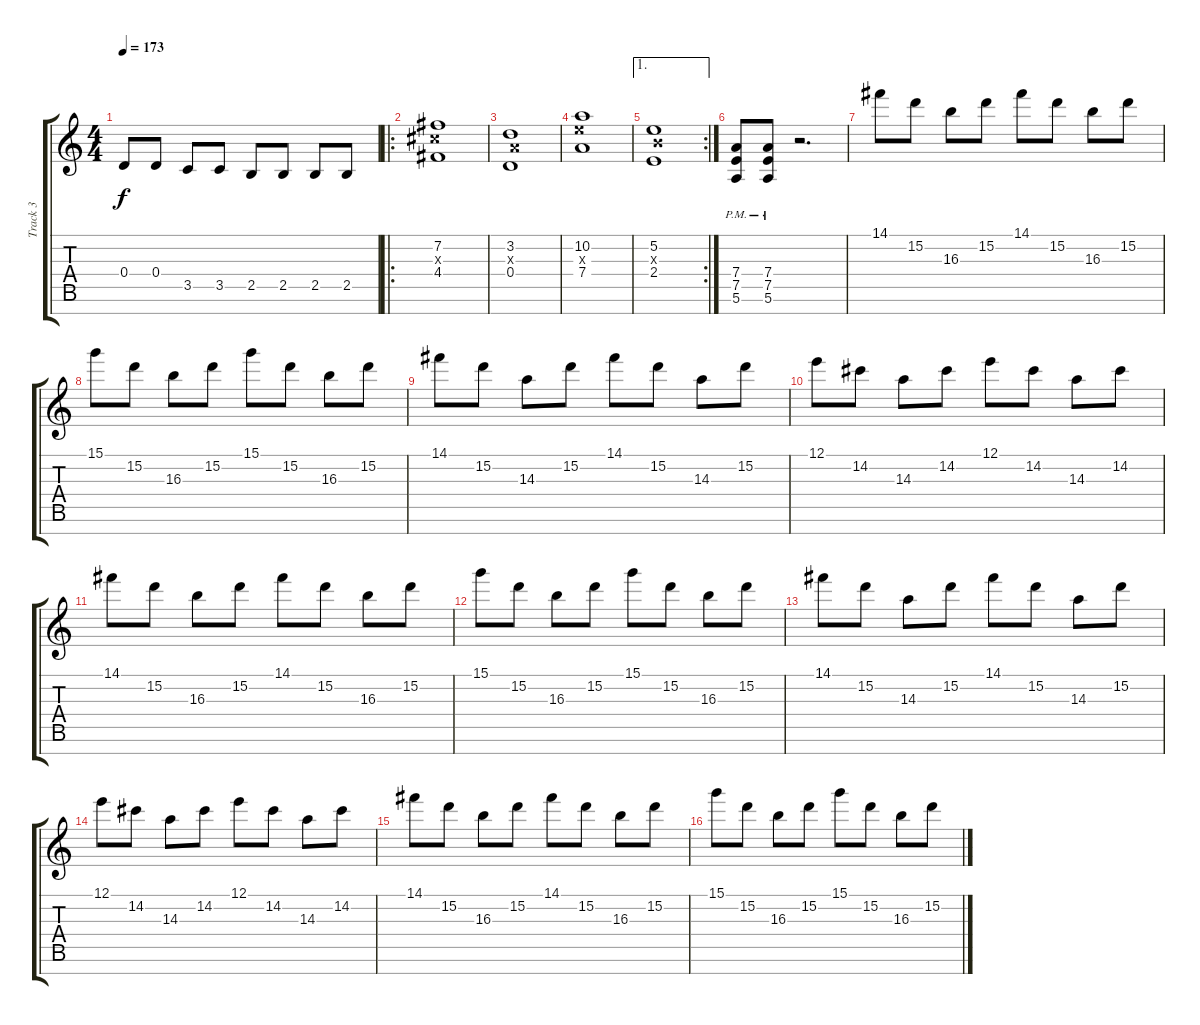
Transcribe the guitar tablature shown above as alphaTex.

\track ("Track 3" "Track 3") {instrument distortionguitar}
\staff {score tabs}
\tuning (E4 B3 G3 D3 A2 E2 B1) {hide}
\ts (4 4)
\tempo 173
\clef g2
\ks c
0.4.8{dy f} 0.4.8 3.5.8 3.5.8 2.5.8 2.5.8 2.5.8 2.5.8 |
\ro
(7.2 6.3{x} 4.4).1 |
(3.2 2.3{x} 0.4).1 |
(10.2 9.3{x} 7.4).1 |
\ae 1
\rc 2
(5.2 4.3{x} 2.4).1 |
(7.4{pm} 7.5{pm} 5.6{pm}).8 (7.4{pm} 7.5{pm} 5.6{pm}).8 r.2{d} |
14.1.8 15.2.8 16.3.8 15.2.8 14.1.8 15.2.8 16.3.8 15.2.8 |
15.1.8 15.2.8 16.3.8 15.2.8 15.1.8 15.2.8 16.3.8 15.2.8 |
14.1.8 15.2.8 14.3.8 15.2.8 14.1.8 15.2.8 14.3.8 15.2.8 |
12.1.8 14.2.8 14.3.8 14.2.8 12.1.8 14.2.8 14.3.8 14.2.8 |
14.1.8 15.2.8 16.3.8 15.2.8 14.1.8 15.2.8 16.3.8 15.2.8 |
15.1.8 15.2.8 16.3.8 15.2.8 15.1.8 15.2.8 16.3.8 15.2.8 |
14.1.8 15.2.8 14.3.8 15.2.8 14.1.8 15.2.8 14.3.8 15.2.8 |
12.1.8 14.2.8 14.3.8 14.2.8 12.1.8 14.2.8 14.3.8 14.2.8 |
14.1.8 15.2.8 16.3.8 15.2.8 14.1.8 15.2.8 16.3.8 15.2.8 |
15.1.8 15.2.8 16.3.8 15.2.8 15.1.8 15.2.8 16.3.8 15.2.8
